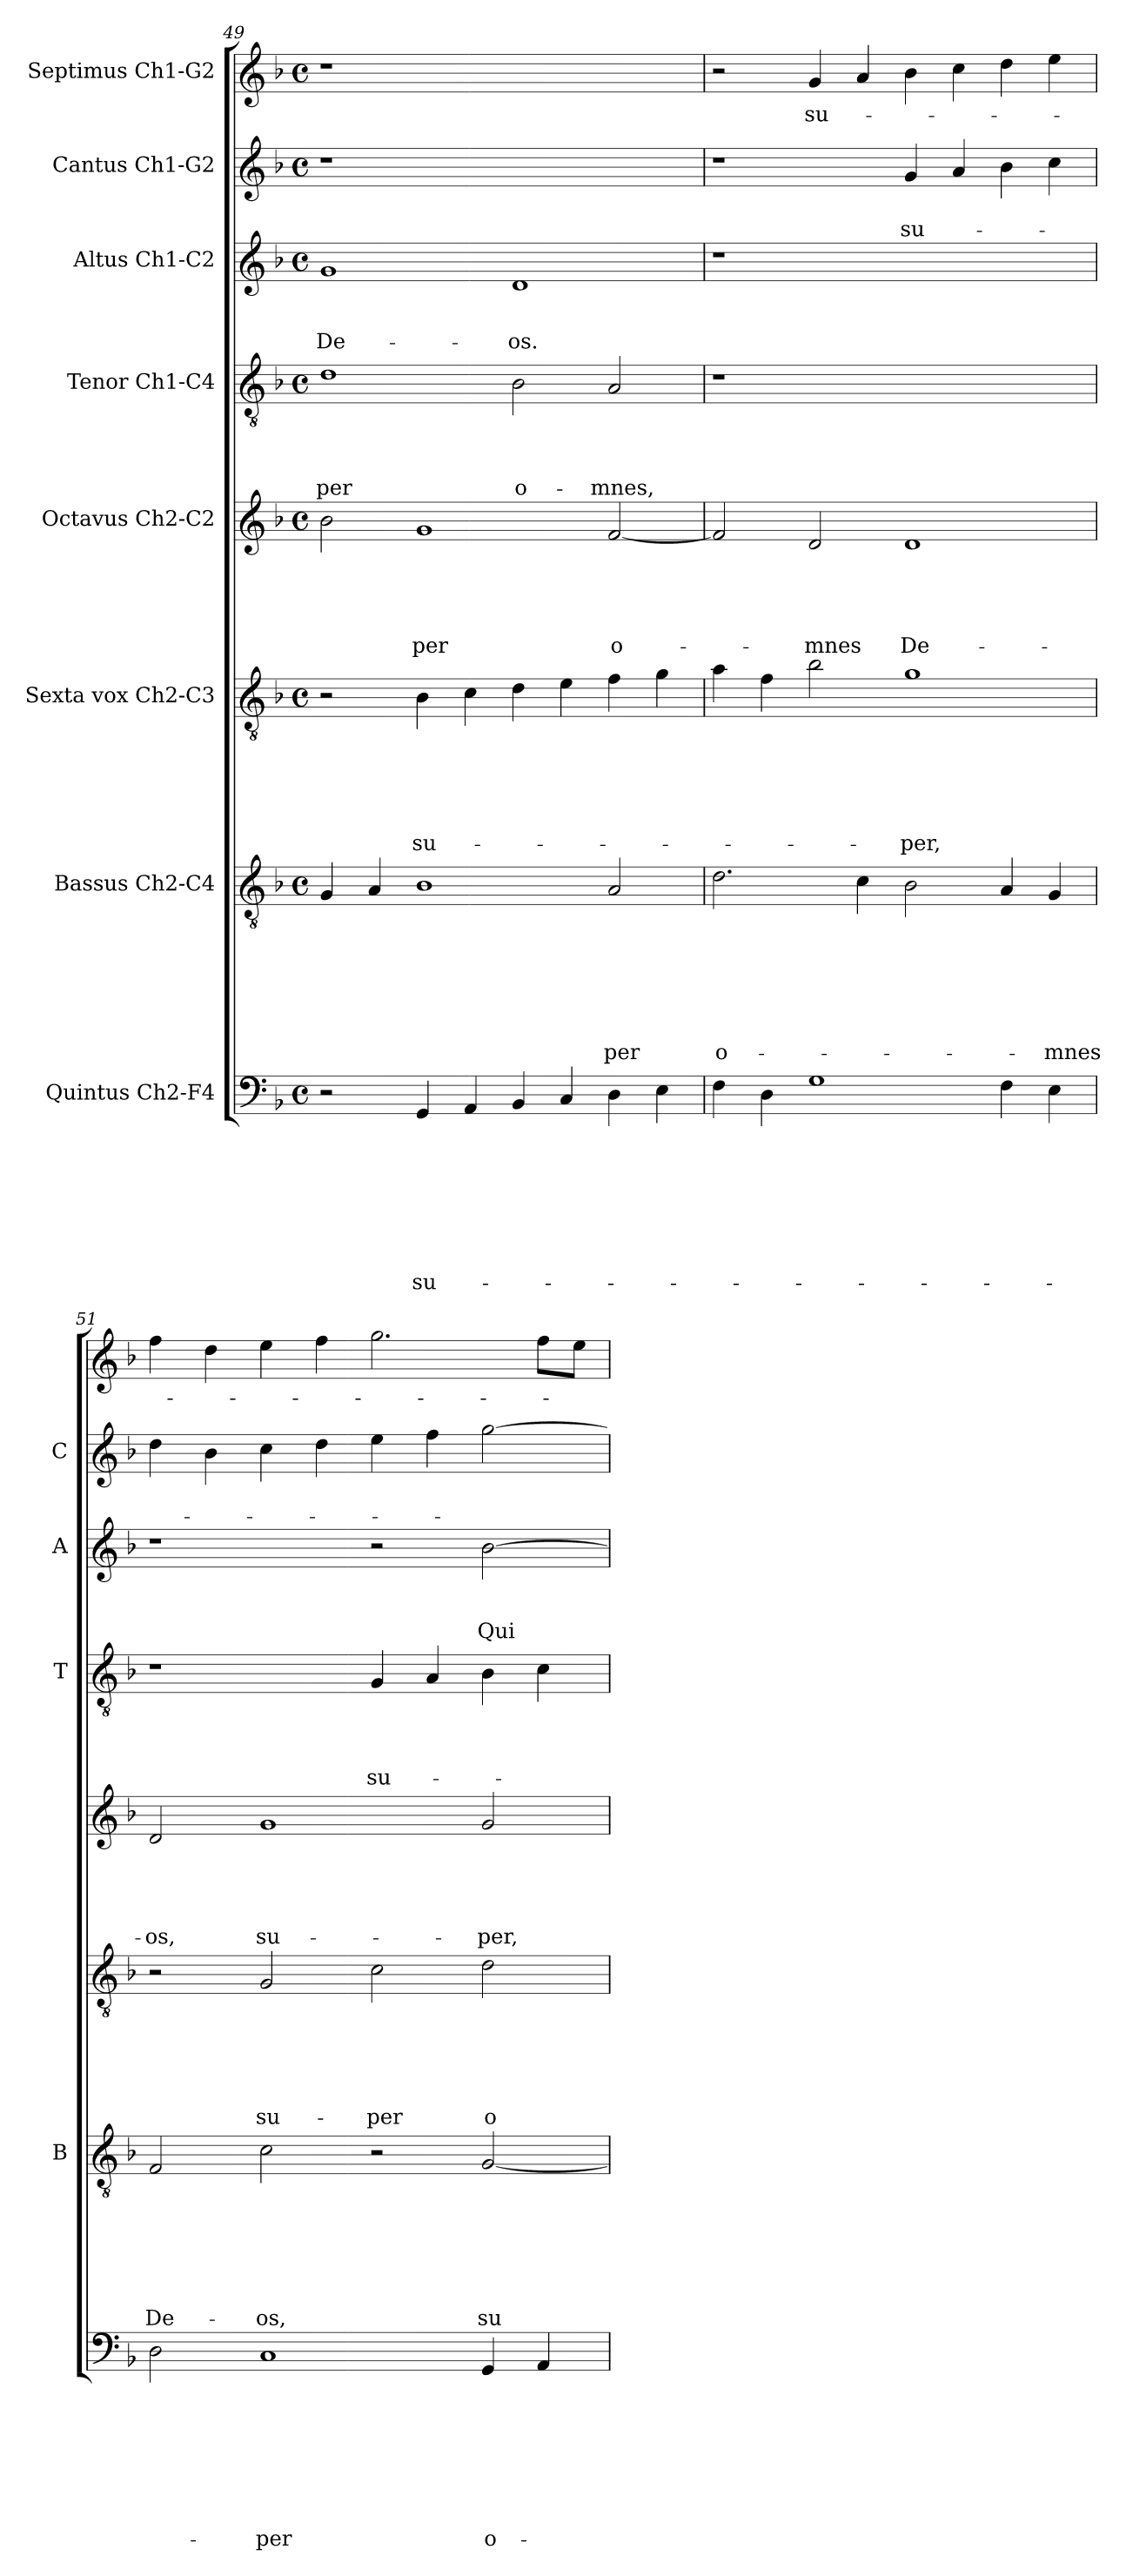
**kern	**text	**text	**text	**text	**text	**text	**text	**text	**kern	**text	**text	**text	**text	**text	**text	**text	**kern	**text	**text	**text	**text	**text	**text	**kern	**text	**text	**text	**text	**text	**kern	**text	**text	**text	**text	**kern	**text	**text	**text	**kern	**text	**text	**kern	**text
*part8	*part8	*part8	*part8	*part8	*part8	*part8	*part8	*part8	*part7	*part7	*part7	*part7	*part7	*part7	*part7	*part7	*part6	*part6	*part6	*part6	*part6	*part6	*part6	*part5	*part5	*part5	*part5	*part5	*part5	*part4	*part4	*part4	*part4	*part4	*part3	*part3	*part3	*part3	*part2	*part2	*part2	*part1	*part1
*staff8	*staff8	*staff8	*staff8	*staff8	*staff8	*staff8	*staff8	*staff8	*staff7	*staff7	*staff7	*staff7	*staff7	*staff7	*staff7	*staff7	*staff6	*staff6	*staff6	*staff6	*staff6	*staff6	*staff6	*staff5	*staff5	*staff5	*staff5	*staff5	*staff5	*staff4	*staff4	*staff4	*staff4	*staff4	*staff3	*staff3	*staff3	*staff3	*staff2	*staff2	*staff2	*staff1	*staff1
*I"Quintus Ch2-F4	*	*	*	*	*	*	*	*	*I"Bassus Ch2-C4	*	*	*	*	*	*	*	*I"Sexta vox  Ch2-C3	*	*	*	*	*	*	*I"Octavus Ch2-C2	*	*	*	*	*	*I"Tenor Ch1-C4	*	*	*	*	*I"Altus Ch1-C2	*	*	*	*I"Cantus Ch1-G2	*	*	*I"Septimus Ch1-G2	*
*	*	*	*	*	*	*	*	*	*I'B	*	*	*	*	*	*	*	*	*	*	*	*	*	*	*	*	*	*	*	*	*I'T	*	*	*	*	*I'A	*	*	*	*I'C	*	*	*	*
*clefF4	*	*	*	*	*	*	*	*	*clefGv2	*	*	*	*	*	*	*	*clefGv2	*	*	*	*	*	*	*clefG2	*	*	*	*	*	*clefGv2	*	*	*	*	*clefG2	*	*	*	*clefG2	*	*	*clefG2	*
*k[b-]	*	*	*	*	*	*	*	*	*k[b-]	*	*	*	*	*	*	*	*k[b-]	*	*	*	*	*	*	*k[b-]	*	*	*	*	*	*k[b-]	*	*	*	*	*k[b-]	*	*	*	*k[b-]	*	*	*k[b-]	*
*F:	*	*	*	*	*	*	*	*	*F:	*	*	*	*	*	*	*	*F:	*	*	*	*	*	*	*F:	*	*	*	*	*	*F:	*	*	*	*	*F:	*	*	*	*F:	*	*	*F:	*
*M4/4	*	*	*	*	*	*	*	*	*M4/4	*	*	*	*	*	*	*	*M4/4	*	*	*	*	*	*	*M4/4	*	*	*	*	*	*M4/4	*	*	*	*	*M4/4	*	*	*	*M4/4	*	*	*M4/4	*
*met(c)	*	*	*	*	*	*	*	*	*met(c)	*	*	*	*	*	*	*	*met(c)	*	*	*	*	*	*	*met(c)	*	*	*	*	*	*met(c)	*	*	*	*	*met(c)	*	*	*	*met(c)	*	*	*met(c)	*
=49	=49	=49	=49	=49	=49	=49	=49	=49	=49	=49	=49	=49	=49	=49	=49	=49	=49	=49	=49	=49	=49	=49	=49	=49	=49	=49	=49	=49	=49	=49	=49	=49	=49	=49	=49	=49	=49	=49	=49	=49	=49	=49	=49
!	!	!	!	!	!	!	!	!	!	!	!	!	!	!	!	!	!	!	!	!	!	!	!	!	!	!	!	!	!	!	!	!	!	!LO:LY:b	!	!	!	!LO:LY:b	!	!	!	!	!
2r	.	.	.	.	.	.	.	.	4G/	.	.	.	.	.	.	.	2r	.	.	.	.	.	.	2b-\	.	.	.	.	.	1d	.	.	.	-per	1g	.	.	De-	1r	.	.	1r	.
.	.	.	.	.	.	.	.	.	4A/	.	.	.	.	.	.	.	.	.	.	.	.	.	.	.	.	.	.	.	.	.	.	.	.	.	.	.	.	.	.	.	.	.	.
!	!	!	!	!	!	!	!	!LO:LY:b	!	!	!	!	!	!	!	!	!	!	!	!	!	!	!LO:LY:b	!	!	!	!	!	!LO:LY:b	!	!	!	!	!	!	!	!	!	!	!	!	!	!
4GG/	.	.	.	.	.	.	.	su-	1B-	.	.	.	.	.	.	.	4B-\	.	.	.	.	.	su-	1g	.	.	.	.	-per	.	.	.	.	.	.	.	.	.	.	.	.	.	.
4AA/	.	.	.	.	.	.	.	.	.	.	.	.	.	.	.	.	4c\	.	.	.	.	.	.	.	.	.	.	.	.	.	.	.	.	.	.	.	.	.	.	.	.	.	.
!	!	!	!	!	!	!	!	!	!	!	!	!	!	!	!	!	!	!	!	!	!	!	!	!	!	!	!	!	!	!	!	!	!	!LO:LY:b	!	!	!	!LO:LY:b	!	!	!	!	!
4BB-/	.	.	.	.	.	.	.	.	.	.	.	.	.	.	.	.	4d\	.	.	.	.	.	.	.	.	.	.	.	.	2B-\	.	.	.	o-	1d	.	.	-os.	1ryy	.	.	1ryy	.
4C/	.	.	.	.	.	.	.	.	.	.	.	.	.	.	.	.	4e\	.	.	.	.	.	.	.	.	.	.	.	.	.	.	.	.	.	.	.	.	.	.	.	.	.	.
!	!	!	!	!	!	!	!	!	!	!	!	!	!	!	!	!LO:LY:b	!	!	!	!	!	!	!	!	!	!	!	!	!LO:LY:b	!	!	!	!	!LO:LY:b	!	!	!	!	!	!	!	!	!
4D\	.	.	.	.	.	.	.	.	2A/	.	.	.	.	.	.	-per	4f\	.	.	.	.	.	.	[2f/	.	.	.	.	o-	2A/	.	.	.	-mnes,	.	.	.	.	.	.	.	.	.
4E\	.	.	.	.	.	.	.	.	.	.	.	.	.	.	.	.	4g\	.	.	.	.	.	.	.	.	.	.	.	.	.	.	.	.	.	.	.	.	.	.	.	.	.	.
=50	=50	=50	=50	=50	=50	=50	=50	=50	=50	=50	=50	=50	=50	=50	=50	=50	=50	=50	=50	=50	=50	=50	=50	=50	=50	=50	=50	=50	=50	=50	=50	=50	=50	=50	=50	=50	=50	=50	=50	=50	=50	=50	=50
!	!	!	!	!	!	!	!	!	!	!	!	!	!	!	!	!LO:LY:b	!	!	!	!	!	!	!	!	!	!	!	!	!	!	!	!	!	!	!	!	!	!	!	!	!	!	!
4F\	.	.	.	.	.	.	.	.	2.d\	.	.	.	.	.	.	o-	4a\	.	.	.	.	.	.	2f/]	.	.	.	.	.	1r	.	.	.	.	1r	.	.	.	1r	.	.	2r	.
4D\	.	.	.	.	.	.	.	.	.	.	.	.	.	.	.	.	4f\	.	.	.	.	.	.	.	.	.	.	.	.	.	.	.	.	.	.	.	.	.	.	.	.	.	.
!	!	!	!	!	!	!	!	!	!	!	!	!	!	!	!	!	!	!	!	!	!	!	!	!	!	!	!	!	!LO:LY:b	!	!	!	!	!	!	!	!	!	!	!	!	!	!LO:LY:b
1G	.	.	.	.	.	.	.	.	.	.	.	.	.	.	.	.	2b-\	.	.	.	.	.	.	2d/	.	.	.	.	-mnes	.	.	.	.	.	.	.	.	.	.	.	.	4g/	su-
.	.	.	.	.	.	.	.	.	4c\	.	.	.	.	.	.	.	.	.	.	.	.	.	.	.	.	.	.	.	.	.	.	.	.	.	.	.	.	.	.	.	.	4a/	.
!	!	!	!	!	!	!	!	!	!	!	!	!	!	!	!	!	!	!	!	!	!	!	!LO:LY:b	!	!	!	!	!	!LO:LY:b	!	!	!	!	!	!	!	!	!	!	!	!LO:LY:b	!	!
.	.	.	.	.	.	.	.	.	2B-\	.	.	.	.	.	.	.	1g	.	.	.	.	.	-per,	1d	.	.	.	.	De-	1ryy	.	.	.	.	1ryy	.	.	.	4g/	.	su-	4b-\	.
.	.	.	.	.	.	.	.	.	.	.	.	.	.	.	.	.	.	.	.	.	.	.	.	.	.	.	.	.	.	.	.	.	.	.	.	.	.	.	4a/	.	.	4cc\	.
4F\	.	.	.	.	.	.	.	.	4A/	.	.	.	.	.	.	.	.	.	.	.	.	.	.	.	.	.	.	.	.	.	.	.	.	.	.	.	.	.	4b-\	.	.	4dd\	.
!	!	!	!	!	!	!	!	!	!	!	!	!	!	!	!	!LO:LY:b	!	!	!	!	!	!	!	!	!	!	!	!	!	!	!	!	!	!	!	!	!	!	!	!	!	!	!
4E\	.	.	.	.	.	.	.	.	4G/	.	.	.	.	.	.	-mnes	.	.	.	.	.	.	.	.	.	.	.	.	.	.	.	.	.	.	.	.	.	.	4cc\	.	.	4ee\	.
=51	=51	=51	=51	=51	=51	=51	=51	=51	=51	=51	=51	=51	=51	=51	=51	=51	=51	=51	=51	=51	=51	=51	=51	=51	=51	=51	=51	=51	=51	=51	=51	=51	=51	=51	=51	=51	=51	=51	=51	=51	=51	=51	=51
!	!	!	!	!	!	!	!	!	!	!	!	!	!	!	!	!LO:LY:b	!	!	!	!	!	!	!	!	!	!	!	!	!LO:LY:b	!	!	!	!	!	!	!	!	!	!	!	!	!	!
2D\	.	.	.	.	.	.	.	.	2F/	.	.	.	.	.	.	De-	2r	.	.	.	.	.	.	2d/	.	.	.	.	-os,	1r	.	.	.	.	1r	.	.	.	4dd\	.	.	4ff\	.
.	.	.	.	.	.	.	.	.	.	.	.	.	.	.	.	.	.	.	.	.	.	.	.	.	.	.	.	.	.	.	.	.	.	.	.	.	.	.	4b-\	.	.	4dd\	.
!	!	!	!	!	!	!	!	!LO:LY:b	!	!	!	!	!	!	!	!LO:LY:b	!	!	!	!	!	!	!LO:LY:b	!	!	!	!	!	!LO:LY:b	!	!	!	!	!	!	!	!	!	!	!	!	!	!
1C	.	.	.	.	.	.	.	-per	2c\	.	.	.	.	.	.	-os,	2G/	.	.	.	.	.	su-	1g	.	.	.	.	su-	.	.	.	.	.	.	.	.	.	4cc\	.	.	4ee\	.
.	.	.	.	.	.	.	.	.	.	.	.	.	.	.	.	.	.	.	.	.	.	.	.	.	.	.	.	.	.	.	.	.	.	.	.	.	.	.	4dd\	.	.	4ff\	.
!	!	!	!	!	!	!	!	!	!	!	!	!	!	!	!	!	!	!	!	!	!	!	!LO:LY:b	!	!	!	!	!	!	!	!	!	!	!LO:LY:b	!	!	!	!	!	!	!	!	!
.	.	.	.	.	.	.	.	.	2r	.	.	.	.	.	.	.	2c\	.	.	.	.	.	-per	.	.	.	.	.	.	4G/	.	.	.	su-	2r	.	.	.	4ee\	.	.	2.gg\	.
.	.	.	.	.	.	.	.	.	.	.	.	.	.	.	.	.	.	.	.	.	.	.	.	.	.	.	.	.	.	4A/	.	.	.	.	.	.	.	.	4ff\	.	.	.	.
!	!	!	!	!	!	!	!	!LO:LY:b	!	!	!	!	!	!	!	!LO:LY:b	!	!	!	!	!	!	!LO:LY:b	!	!	!	!	!	!LO:LY:b	!	!	!	!	!	!	!	!	!LO:LY:b	!	!	!	!	!
4GG/	.	.	.	.	.	.	.	o-	[2G/	.	.	.	.	.	.	su-	2d\	.	.	.	.	.	o-	2g/	.	.	.	.	-per,	4B-\	.	.	.	.	[2b-\	.	.	Qui-	[2gg\	.	.	.	.
4AA/	.	.	.	.	.	.	.	.	.	.	.	.	.	.	.	.	.	.	.	.	.	.	.	.	.	.	.	.	.	4c\	.	.	.	.	.	.	.	.	.	.	.	8ff\L	.
.	.	.	.	.	.	.	.	.	.	.	.	.	.	.	.	.	.	.	.	.	.	.	.	.	.	.	.	.	.	.	.	.	.	.	.	.	.	.	.	.	.	8ee\J	.
=	=	=	=	=	=	=	=	=	=	=	=	=	=	=	=	=	=	=	=	=	=	=	=	=	=	=	=	=	=	=	=	=	=	=	=	=	=	=	=	=	=	=	=
*-	*-	*-	*-	*-	*-	*-	*-	*-	*-	*-	*-	*-	*-	*-	*-	*-	*-	*-	*-	*-	*-	*-	*-	*-	*-	*-	*-	*-	*-	*-	*-	*-	*-	*-	*-	*-	*-	*-	*-	*-	*-	*-	*-
